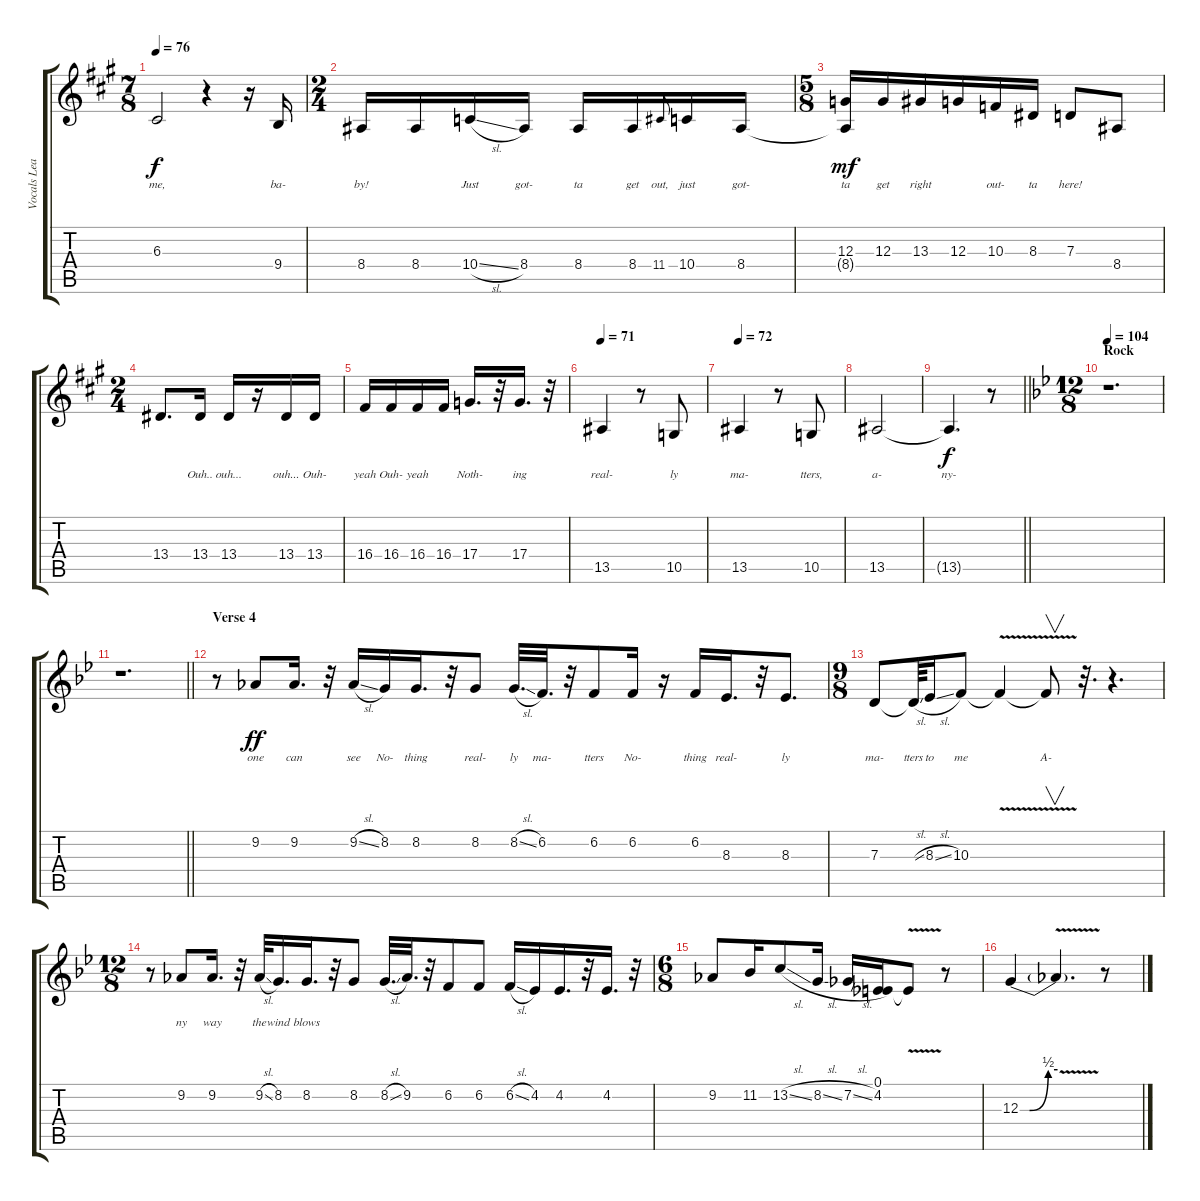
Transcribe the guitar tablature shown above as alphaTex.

\track ("Vocals Lead" "Vocals Lea") {instrument altosax}
\staff {score tabs}
\tuning (E4 B3 G3 D3 A2 E2) {hide}
\ts (7 8)
\tempo 76
\clef g2
\ks a
6.3{t}.2{lyrics (0 "me,") lyrics (1 "") lyrics (2 "") lyrics (3 "") lyrics (4 "") dy f} r.4 r.16{volume 9} 9.4.16{lyrics (0 "ba-") lyrics (1 "") lyrics (2 "") lyrics (3 "") lyrics (4 "")} |
\ts (2 4)
8.4.16{lyrics (0 "by!") lyrics (1 "") lyrics (2 "") lyrics (3 "") lyrics (4 "")} 8.4.16{lyrics (0 "") lyrics (1 "") lyrics (2 "") lyrics (3 "") lyrics (4 "")} 10.4{sl}.16{lyrics (0 "Just") lyrics (1 "") lyrics (2 "") lyrics (3 "") lyrics (4 "")} 8.4.16{lyrics (0 "got-") lyrics (1 "") lyrics (2 "") lyrics (3 "") lyrics (4 "")} 8.4.16{lyrics (0 "ta") lyrics (1 "") lyrics (2 "") lyrics (3 "") lyrics (4 "")} 8.4.16{lyrics (0 "get") lyrics (1 "") lyrics (2 "") lyrics (3 "") lyrics (4 "")} 11.4.8{lyrics (0 "out,") lyrics (1 "") lyrics (2 "") lyrics (3 "") lyrics (4 "") gr onbeat} 10.4.16{lyrics (0 "just") lyrics (1 "") lyrics (2 "") lyrics (3 "") lyrics (4 "")} 8.4.16{lyrics (0 "got-") lyrics (1 "") lyrics (2 "") lyrics (3 "") lyrics (4 "")} |
\ts (5 8)
(12.3 8.4{t}).16{lyrics (0 "ta") lyrics (1 "") lyrics (2 "") lyrics (3 "") lyrics (4 "") dy mf} 12.3.16{lyrics (0 "get") lyrics (1 "") lyrics (2 "") lyrics (3 "") lyrics (4 "")} 13.3.16{lyrics (0 "right") lyrics (1 "") lyrics (2 "") lyrics (3 "") lyrics (4 "")} 12.3.16{lyrics (0 "") lyrics (1 "") lyrics (2 "") lyrics (3 "") lyrics (4 "")} 10.3.16{lyrics (0 "out-") lyrics (1 "") lyrics (2 "") lyrics (3 "") lyrics (4 "")} 8.3.16{lyrics (0 "ta") lyrics (1 "") lyrics (2 "") lyrics (3 "") lyrics (4 "")} 7.3.8{lyrics (0 "here!") lyrics (1 "") lyrics (2 "") lyrics (3 "") lyrics (4 "")} 8.4.8{lyrics (0 "") lyrics (1 "") lyrics (2 "") lyrics (3 "") lyrics (4 "")} |
\ts (2 4)
13.4.8{d lyrics (0 "") lyrics (1 "") lyrics (2 "") lyrics (3 "") lyrics (4 "")} 13.4.16{lyrics (0 "Ouh..") lyrics (1 "") lyrics (2 "") lyrics (3 "") lyrics (4 "")} 13.4.16{lyrics (0 "ouh...") lyrics (1 "") lyrics (2 "") lyrics (3 "") lyrics (4 "")} r.16 13.4.16{lyrics (0 "ouh...") lyrics (1 "") lyrics (2 "") lyrics (3 "") lyrics (4 "")} 13.4.16{lyrics (0 "Ouh-") lyrics (1 "") lyrics (2 "") lyrics (3 "") lyrics (4 "")} |
16.4.16{lyrics (0 "yeah") lyrics (1 "") lyrics (2 "") lyrics (3 "") lyrics (4 "")} 16.4.16{lyrics (0 "Ouh-") lyrics (1 "") lyrics (2 "") lyrics (3 "") lyrics (4 "")} 16.4.16{lyrics (0 "yeah") lyrics (1 "") lyrics (2 "") lyrics (3 "") lyrics (4 "")} 16.4.16{lyrics (0 "") lyrics (1 "") lyrics (2 "") lyrics (3 "") lyrics (4 "")} 17.4.16{d lyrics (0 "Noth-") lyrics (1 "") lyrics (2 "") lyrics (3 "") lyrics (4 "")} r.32 17.4.16{d lyrics (0 "ing") lyrics (1 "") lyrics (2 "") lyrics (3 "") lyrics (4 "")} r.32 |
\tempo 71
13.5.4{lyrics (0 "real-") lyrics (1 "") lyrics (2 "") lyrics (3 "") lyrics (4 "")} r.8 10.5.8{lyrics (0 "ly") lyrics (1 "") lyrics (2 "") lyrics (3 "") lyrics (4 "")} |
\tempo 72
13.5.4{lyrics (0 "ma-") lyrics (1 "") lyrics (2 "") lyrics (3 "") lyrics (4 "")} r.8 10.5.8{lyrics (0 "tters,") lyrics (1 "") lyrics (2 "") lyrics (3 "") lyrics (4 "")} |
13.5.2{lyrics (0 "a-") lyrics (1 "") lyrics (2 "") lyrics (3 "") lyrics (4 "")} |
\barLineRight lightlight
13.5{t}.4{d lyrics (0 "ny-") lyrics (1 "") lyrics (2 "") lyrics (3 "") lyrics (4 "") dy f} r.8 |
\ts (12 8)
\section ("" "Rock")
\tempo 105
\tempo 104
\ks bb
r.1{d} |
\barLineRight lightlight
r.1{d} |
\section ("" "Verse 4")
r.8 9.2.8{lyrics (0 "one") lyrics (1 "") lyrics (2 "") lyrics (3 "") lyrics (4 "") dy ff} 9.2.16{d lyrics (0 "can") lyrics (1 "") lyrics (2 "") lyrics (3 "") lyrics (4 "")} r.32 9.2{sl}.16{lyrics (0 "see") lyrics (1 "") lyrics (2 "") lyrics (3 "") lyrics (4 "")} 8.2.16{lyrics (0 "No-") lyrics (1 "") lyrics (2 "") lyrics (3 "") lyrics (4 "")} 8.2.16{d lyrics (0 "thing") lyrics (1 "") lyrics (2 "") lyrics (3 "") lyrics (4 "")} r.32 8.2.8{lyrics (0 "real-") lyrics (1 "") lyrics (2 "") lyrics (3 "") lyrics (4 "")} 8.2{sl}.32{d lyrics (0 "ly") lyrics (1 "") lyrics (2 "") lyrics (3 "") lyrics (4 "")} 6.2.32{d lyrics (0 "ma-") lyrics (1 "") lyrics (2 "") lyrics (3 "") lyrics (4 "")} r.32 6.2.8{lyrics (0 "tters") lyrics (1 "") lyrics (2 "") lyrics (3 "") lyrics (4 "")} 6.2.16{lyrics (0 "No-") lyrics (1 "") lyrics (2 "") lyrics (3 "") lyrics (4 "")} r.16 6.2.16{lyrics (0 "thing") lyrics (1 "") lyrics (2 "") lyrics (3 "") lyrics (4 "")} 8.3.16{d lyrics (0 "real-") lyrics (1 "") lyrics (2 "") lyrics (3 "") lyrics (4 "")} r.32 8.3.8{d lyrics (0 "ly") lyrics (1 "") lyrics (2 "") lyrics (3 "") lyrics (4 "")} |
\ts (9 8)
7.3.8{lyrics (0 "ma-") lyrics (1 "") lyrics (2 "") lyrics (3 "") lyrics (4 "")} 7.3{sl t}.64{lyrics (0 "tters") lyrics (1 "") lyrics (2 "") lyrics (3 "") lyrics (4 "")} 8.3{sl}.16{lyrics (0 "to") lyrics (1 "") lyrics (2 "") lyrics (3 "") lyrics (4 "")} 10.3.8{lyrics (0 "me") lyrics (1 "") lyrics (2 "") lyrics (3 "") lyrics (4 "")} 10.3{v t}.4{lyrics (0 "") lyrics (1 "") lyrics (2 "") lyrics (3 "") lyrics (4 "")} 10.3{t}.8{v lyrics (0 "A-") lyrics (1 "") lyrics (2 "") lyrics (3 "") lyrics (4 "")} r.32{d} r.4{d} |
\ts (12 8)
r.8 9.2.8{lyrics (0 "ny") lyrics (1 "") lyrics (2 "") lyrics (3 "") lyrics (4 "")} 9.2.16{d lyrics (0 "way") lyrics (1 "") lyrics (2 "") lyrics (3 "") lyrics (4 "")} r.32 9.2{sl}.32{lyrics (0 "the") lyrics (1 "") lyrics (2 "") lyrics (3 "") lyrics (4 "")} 8.2.16{d lyrics (0 "wind") lyrics (1 "") lyrics (2 "") lyrics (3 "") lyrics (4 "")} 8.2.16{d lyrics (0 "blows") lyrics (1 "") lyrics (2 "") lyrics (3 "") lyrics (4 "")} r.32 8.2.8 8.2{sl}.32{d} 9.2.32{d} r.32 6.2.8 6.2.8 6.2{sl}.16 4.2.16 4.2.16{d} r.32 4.2.16{d} r.32 |
\ts (6 8)
9.2.8 11.2.16 13.2{sl}.8 8.2{sl}.16 7.2{sl}.16 (0.1 4.2).16 4.2{v t}.8 r.8 |
12.3{be (custom 0 0 15 0 45 2 60 2)}.4 12.3{v t}.4{d} r.8
